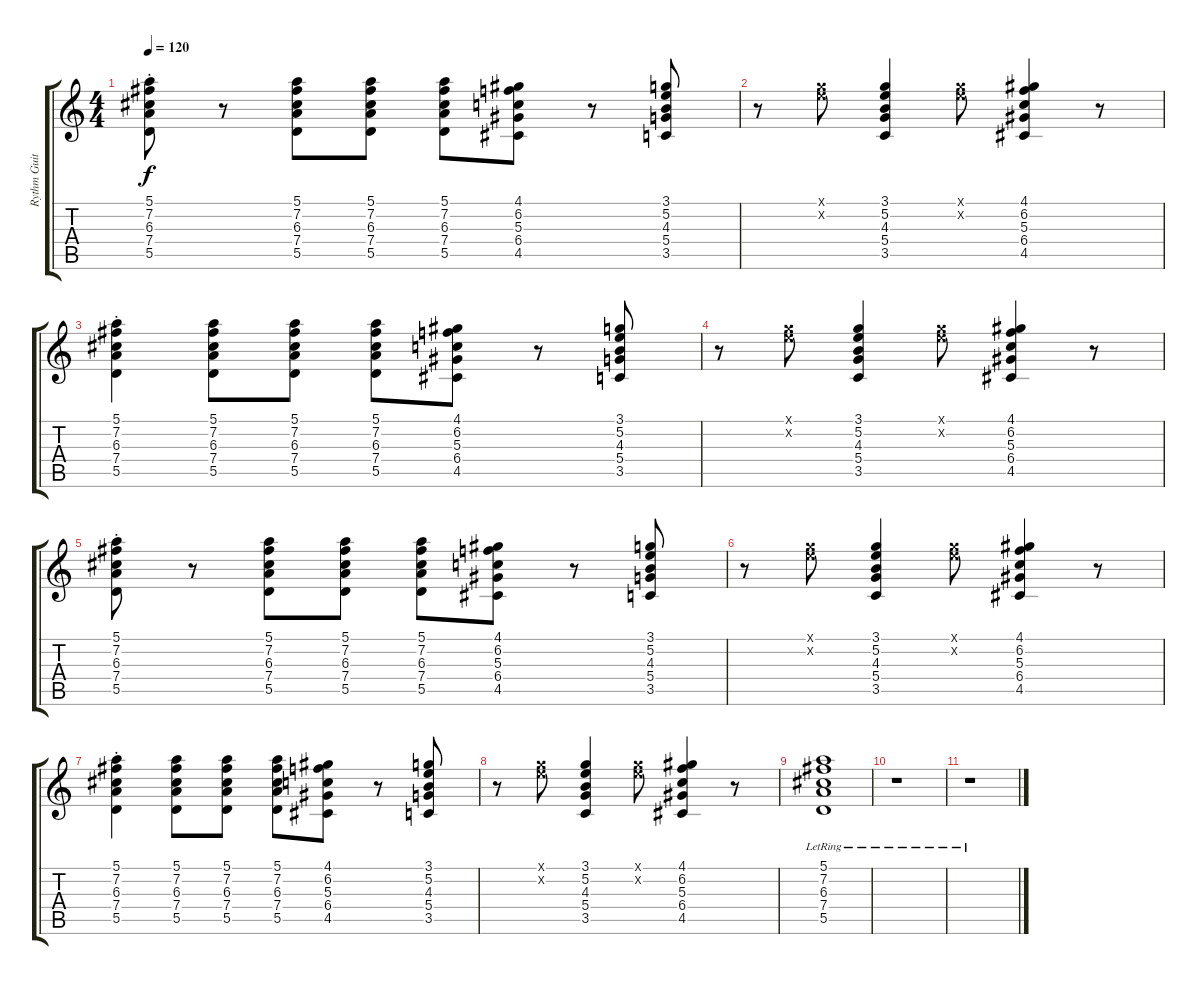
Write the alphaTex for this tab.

\track ("Rythm Guitar" "Rythm Guit") {instrument electricguitarclean}
\staff {score tabs}
\tuning (E4 B3 G3 D3 A2 E2) {hide}
\ts (4 4)
\tempo 120
\clef g2
\ks c
(5.1{st} 7.2 6.3 7.4 5.5{st}).8{dy f} r.8 (5.1 7.2 6.3 7.4 5.5).8 (5.1 7.2 6.3 7.4 5.5).8 (5.1 7.2 6.3 7.4 5.5).8 (4.1 6.2 5.3 6.4 4.5).8 r.8 (3.1 5.2 4.3 5.4 3.5).8 |
r.8 (3.1{x} 5.2{x}).8 (3.1 5.2 4.3 5.4 3.5).4 (3.1{x} 5.2{x}).8 (4.1 6.2 5.3 6.4 4.5).4 r.8 |
(5.1{st} 7.2 6.3 7.4 5.5{st}).4 (5.1 7.2 6.3 7.4 5.5).8 (5.1 7.2 6.3 7.4 5.5).8 (5.1 7.2 6.3 7.4 5.5).8 (4.1 6.2 5.3 6.4 4.5).8 r.8 (3.1 5.2 4.3 5.4 3.5).8 |
r.8 (3.1{x} 5.2{x}).8 (3.1 5.2 4.3 5.4 3.5).4 (3.1{x} 5.2{x}).8 (4.1 6.2 5.3 6.4 4.5).4 r.8 |
(5.1{st} 7.2 6.3 7.4 5.5{st}).8 r.8 (5.1 7.2 6.3 7.4 5.5).8 (5.1 7.2 6.3 7.4 5.5).8 (5.1 7.2 6.3 7.4 5.5).8 (4.1 6.2 5.3 6.4 4.5).8 r.8 (3.1 5.2 4.3 5.4 3.5).8 |
r.8 (3.1{x} 5.2{x}).8 (3.1 5.2 4.3 5.4 3.5).4 (3.1{x} 5.2{x}).8 (4.1 6.2 5.3 6.4 4.5).4 r.8 |
(5.1{st} 7.2 6.3 7.4 5.5{st}).4 (5.1 7.2 6.3 7.4 5.5).8 (5.1 7.2 6.3 7.4 5.5).8 (5.1 7.2 6.3 7.4 5.5).8 (4.1 6.2 5.3 6.4 4.5).8 r.8 (3.1 5.2 4.3 5.4 3.5).8 |
r.8 (3.1{x} 5.2{x}).8 (3.1 5.2 4.3 5.4 3.5).4 (3.1{x} 5.2{x}).8 (4.1 6.2 5.3 6.4 4.5).4 r.8 |
(5.1{lr} 7.2{lr} 6.3{lr} 7.4{lr} 5.5{lr}).1 |
r.1 |
r.1
